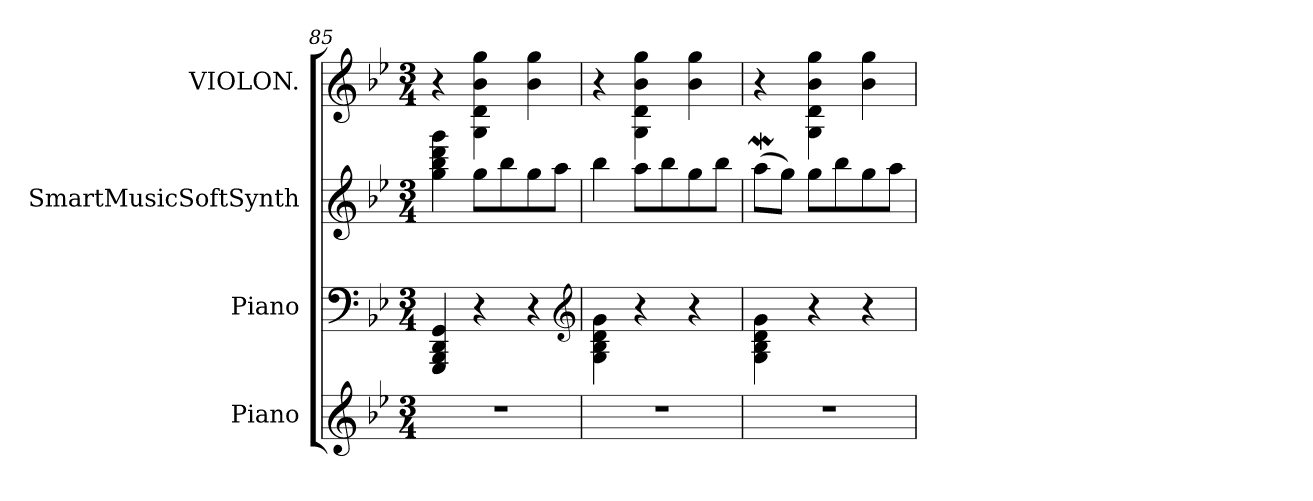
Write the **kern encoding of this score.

**kern	**kern	**kern	**kern
*part4	*part3	*part2	*part1
*staff4	*staff3	*staff2	*staff1
*I"Piano	*I"Piano	*I"SmartMusicSoftSynth	*I"VIOLON.
*I'P.	*	*	*
*clefG2	*clefF4	*clefG2	*clefG2
*k[b-e-]	*k[b-e-]	*k[b-e-]	*k[b-e-]
*B-:	*B-:	*B-:	*B-:
*M3/4	*M3/4	*M3/4	*M3/4
=85	=85	=85	=85
2.r	4GGG/ 4BBB-/ 4DD/ 4GG/	4gg\ 4bb-\ 4ddd\ 4ggg\	4r
.	4r	8gg\L	4G\ 4d\ 4b-\ 4gg\
.	.	8bb-\	.
.	4r	8gg\	4b-\ 4gg\
.	.	8aa\J	.
*	*clefG2	*	*
=86	=86	=86	=86
2.r	4G\ 4B-\ 4d\ 4g\	4bb-\	4r
.	4r	8aa\L	4G\ 4d\ 4b-\ 4gg\
.	.	8bb-\	.
.	4r	8gg\	4b-\ 4gg\
.	.	8bb-\J	.
=87	=87	=87	=87
2.r	4G\ 4B-\ 4d\ 4g\	(8aaW\L	4r
.	.	8gg\J)	.
.	4r	8gg\L	4G\ 4d\ 4b-\ 4gg\
.	.	8bb-\	.
.	4r	8gg\	4b-\ 4gg\
.	.	8aa\J	.
=	=	=	=
*-	*-	*-	*-
